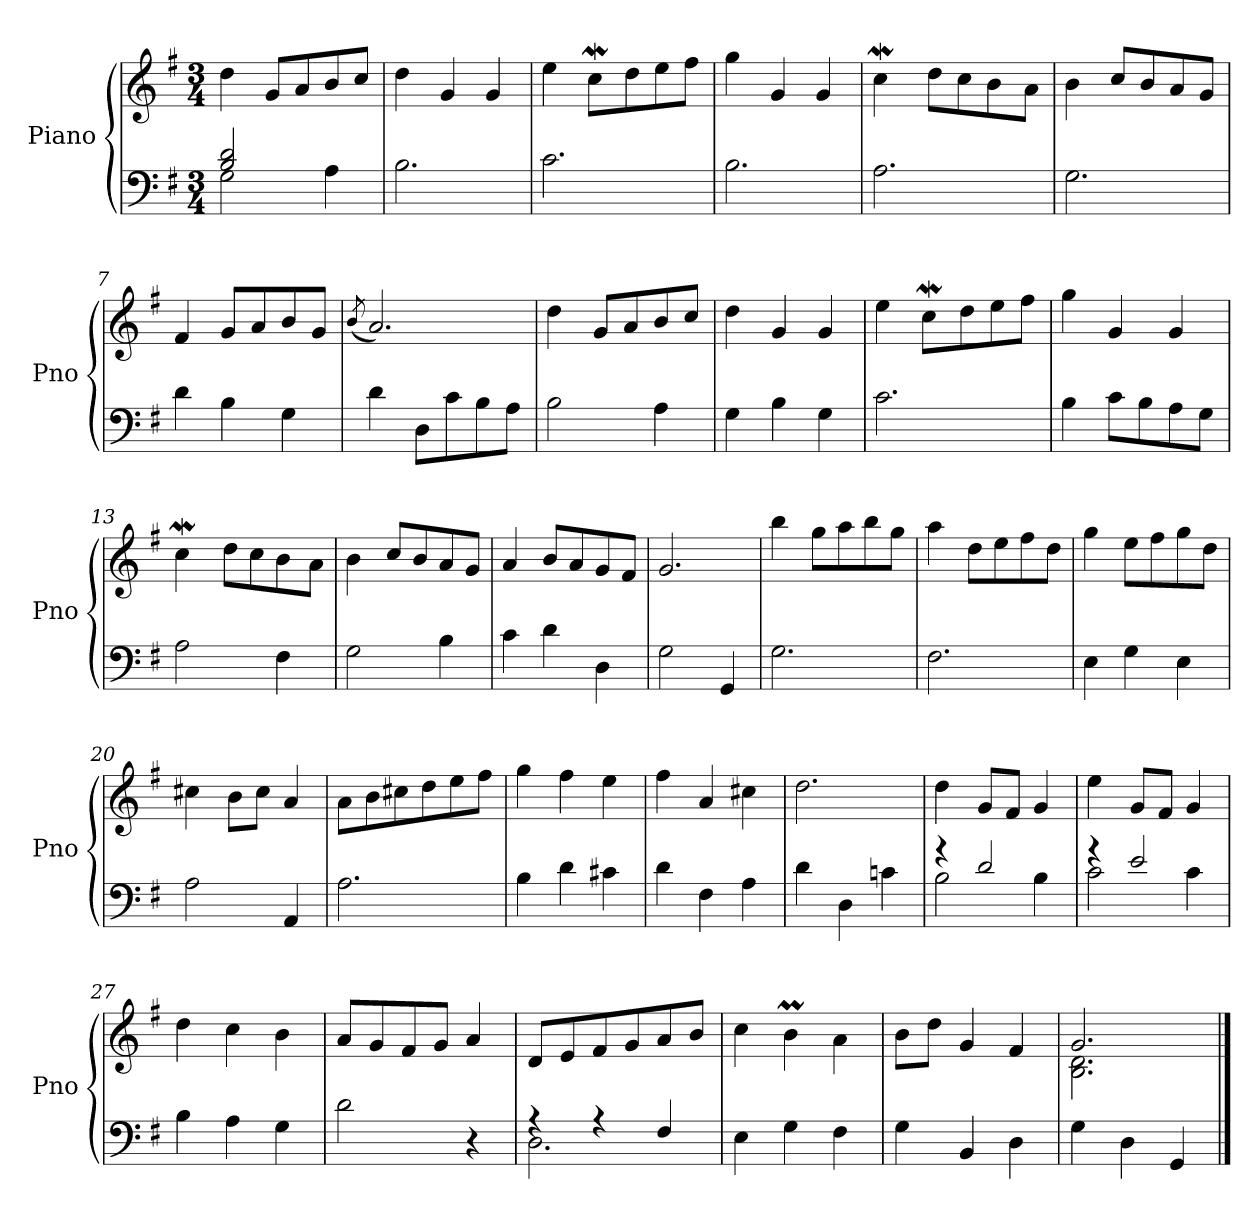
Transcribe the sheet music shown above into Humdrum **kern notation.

**kern	**kern
*part1	*part1
*staff2	*staff1
*I"Piano	*
*I'Pno	*
*clefF4	*clefG2
*k[f#]	*k[f#]
*G:	*G:
*M3/4	*M3/4
=1	=1
*^	*
2B/ 2d/	2G\	4dd\
.	.	8g/L
.	.	8a/
4A\	4ryy	8b/
.	.	8cc/J
*v	*v	*
=2	=2
2.B\	4dd\
.	4g/
.	4g/
=3	=3
*	*^
2.c\	4ee\	4ryy
.	8ccw\L	32ccyy
.	.	4...ryy
.	8dd\	.
.	8ee\	.
.	8ff#\J	.
*	*v	*v
=4	=4
2.B\	4gg\
.	4g/
.	4g/
=5	=5
*	*^
2.A\	4ccw\	32ccyy
.	.	2ryy
.	8dd\L	.
.	8cc\	.
.	8b\	.
.	.	8..ryy
.	8a\J	.
*	*v	*v
!!LO:LB:g=z
=6	=6
2.G\	4b\
.	8cc/L
.	8b/
.	8a/
.	8g/J
=7	=7
4d\	4f#/
4B\	8g/L
.	8a/
4G\	8b/
.	8g/J
=8	=8
.	(<8qb/
4d\	2.a/)
8D\L	.
8c\	.
8B\	.
8A\J	.
=9	=9
2B\	4dd\
.	8g/L
.	8a/
4A\	8b/
.	8cc/J
=10	=10
4G\	4dd\
4B\	4g/
4G\	4g/
!!LO:LB:g=z
=11	=11
*	*^
2.c\	4ee\	4ryy
.	8ccw\L	32ccyy
.	.	4...ryy
.	8dd\	.
.	8ee\	.
.	8ff#\J	.
*	*v	*v
=12	=12
4B\	4gg\
8c\L	4g/
8B\	.
8A\	4g/
8G\J	.
=13	=13
*	*^
2A\	4ccw\	32ccyy
.	.	2ryy
.	8dd\L	.
.	8cc\	.
4F#\	8b\	.
.	.	8..ryy
.	8a\J	.
*	*v	*v
=14	=14
2G\	4b\
.	8cc/L
.	8b/
4B\	8a/
.	8g/J
=15	=15
4c\	4a/
4d\	8b/L
.	8a/
4D\	8g/
.	8f#/J
=16	=16
2G\	2.g/
4GG/	.
!!LO:LB:g=z
=17	=17
2.G\	4bb\
.	8gg\L
.	8aa\
.	8bb\
.	8gg\J
=18	=18
2.F#\	4aa\
.	8dd\L
.	8ee\
.	8ff#\
.	8dd\J
=19	=19
4E\	4gg\
4G\	8ee\L
.	8ff#\
4E\	8gg\
.	8dd\J
=20	=20
2A\	4cc#X\
.	8b\L
.	8cc#\J
4AA/	4a/
=21	=21
2.A\	8a\L
.	8b\
.	8cc#X\
.	8dd\
.	8ee\
.	8ff#\J
!!LO:LB:g=z
=22	=22
4B\	4gg\
4d\	4ff#\
4c#X\	4ee\
=23	=23
4d\	4ff#\
4F#\	4a/
4A\	4cc#X\
=24	=24
4d\	2.dd\
4D\	.
4cn\	.
=25	=25
*^	*
4rg	2B\	4dd\
2d/	.	8g/L
.	.	8f#/J
.	4B\	4g/
=26	=26	=26
4rg	2c\	4ee\
2e/	.	8g/L
.	.	8f#/J
.	4c\	4g/
*v	*v	*
!!LO:PB:g=z
=27	=27
4B\	4dd\
4A\	4cc\
4G\	4b\
=28	=28
2d\	8a/L
.	8g/
.	8f#/
.	8g/J
4r	4a/
=29	=29
*^	*
4rA	2.D\	8d/L
.	.	8e/
4rA	.	8f#/
.	.	8g/
4F#/	.	8a/
.	.	8b/J
*v	*v	*
=30	=30
4E\	4cc\
4G\	4bm\
4F#\	4a\
=31	=31
4G\	8b\L
.	8dd\J
4BB/	4g/
4D\	4f#/
=32	=32
*	*^
4G\	2.g/	2.B\ 2.d\
4D\	.	.
4GG/	.	.
*	*v	*v
==	==
*-	*-
